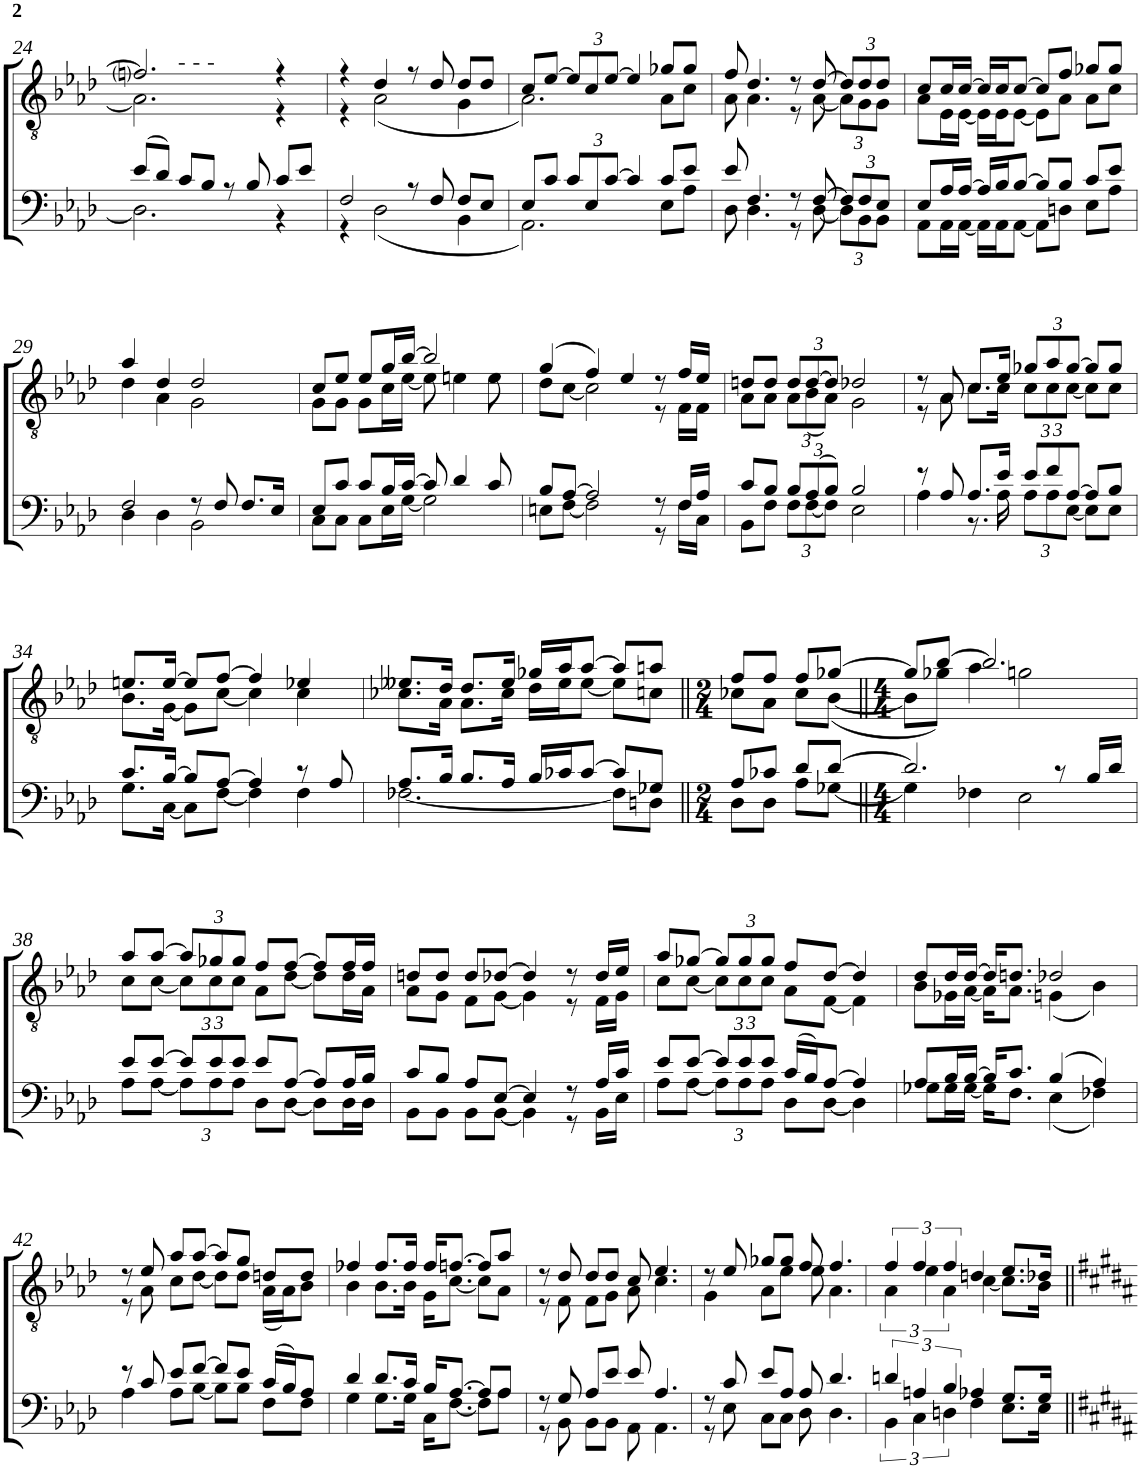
**kern	**kern
*part2	*part1
*staff2	*staff1
*I"Bari  Bass	*I"Tenor Lead
!!LO:PB:g=z
*clefF4	*clefGv2
*Trd8c14	*Trd8c14
*k[b-e-a-d-]	*k[b-e-a-d-]
*A-:	*A-:
*M4/4	*M4/4
=24	=24
*^	*^
(8e-/L	2.D-\]	2.fni/]	2.A-\]
8d-/J)	.	.	.
8c/L	.	.	.
8B-/J	.	.	.
8r	.	.	.
8B-/	.	.	.
8c/L	4r	4r	4r
8e-/J	.	.	.
=25	=25	=25	=25
2F/	4r	4r	4r
.	(2D-\	4d-/	(2A-\
8r	.	8r	.
8F/	.	8d-/	.
8F/L	4BB-\	8d-/L	4G\
8E-/J	.	8d-/J	.
=26	=26	=26	=26
8E-/L	2.AA-\)	8c/L	2.A-\)
8c/J	.	[8e-/J	.
*Xbrackettup	*	*Xbrackettup	*
12c/L	.	12e-/L]	.
12E-/	.	12c/	.
[12c/J	.	[12e-/J	.
4c/]	.	4e-/]	.
8c/L	8E-\L	8g-X/L	8A-\L
8e-/J	8A-\J	8g-/J	8c\J
=27	=27	=27	=27
8e-/	8D-\	8f/	8A-\
4.F/	4.D-\	4.d-/	4.A-\
8r	8r	8r	8r
[8F/	[8D-\	[8d-/	[8A-\
12F/L]	12D-\L]	12d-/L]	12A-\L]
12F/	12BB-\	12d-/	12G\
12E-/J	12BB-\J	12d-/J	12G\J
=28	=28	=28	=28
8E-/L	8AA-\L	8c/L	8A-\L
16A-/L	16AA-\L	16c/L	16E-\L
[16A-/JJ	[16AA-\JJ	[16c/JJ	[16E-\JJ
16A-/LL]	16AA-\LL]	16c/LL]	16E-\LL]
16B-/J	16AA-\J	16c/J	16E-\J
[8B-/J	[8AA-\J	[8c/J	[8E-\J
8B-/L]	8AA-\L]	8c/L]	8E-\L]
8B-/J	8Dn\J	8f/J	8A-\J
8c/L	8E-\L	8g-X/L	8A-\L
8e-/J	8A-\J	8g-/J	8c\J
!!LO:LB:g=z	!!
=29	=29	=29	=29
2F/	4D-\	4a-/	4d-\
.	4D-\	4d-/	4A-\
8r	2BB-\	2d-/	2G\
8F/	.	.	.
8.F/L	.	.	.
16E-/Jk	.	.	.
=30	=30	=30	=30
8E-/L	8C\L	8c/L	8G\L
8c/J	8C\J	8e-/J	8G\J
8c/L	8C\L	8e-/L	8G\L
16B-/L	16E-\L	16g/L	16c\L
[16c/JJ	[16G\JJ	[16b-/JJ	[16e-\JJ
8c/]	2G\]	2b-/]	8e-\]
4d-/	.	.	4en\
8c/	.	.	8e\
=31	=31	=31	=31
8B-/L	8En\L	(4g/	8d-\L
[8A-/J	[8F\J	.	[8c\J
2A-/]	2F\]	4f/)	2c\]
.	.	4e-/	.
8r	8r	8r	8r
16F/LL	16F\LL	16f/LL	16F\LL
16A-/JJ	16C\JJ	16e-/JJ	16F\JJ
=32	=32	=32	=32
8c/L	8BB-\L	8dn/L	8A-\L
8B-/J	8F\J	8d/J	8A-\J
12B-/L	12F\L	12d/L	12A-\L
(12A-/	[12F\	[12d/	(12B-\
12B-/J)	12F\J]	12d/J]	12A-\J)
2B-/	2E-\	2d-X/	2G\
=33	=33	=33	=33
8r	4A-\	8r	8r
8A-/	.	8A-/	8A-\
8.A-/L	8.r	8.c/L	8.c\L
16e-/Jk	16A-\	16e-/Jk	16c\Jk
12e-/L	12A-\L	12g-X/L	12c\L
12f/	12A-\	12a-/	12c\
[12A-/J	[12E-\J	[12g-/J	[12c\J
8A-/L]	8E-\L]	8g-/L]	8c\L]
8B-/J	8E-\J	8g-/J	8c\J
!!LO:LB:g=z	!!
=34	=34	=34	=34
8.c/L	8.G\L	8.en/L	8.B-\L
[16B-/Jk	[16C\Jk	[16e/Jk	[16G\Jk
8B-/L]	8C\L]	8e/L]	8G\L]
[8A-/J	[8F\J	[8f/J	[8c\J
4A-/]	4F\]	4f/]	4c\]
8r	4F\	4e-X/	4c\
8A-/	.	.	.
=35	=35	=35	=35
8.A-/L	[2.F-X\	8.e--X/L	8.c-X\L
16B-/Jk	.	16d-/Jk	16A-\Jk
8.B-/L	.	8.d-/L	8.A-\L
16A-/Jk	.	16e--/Jk	16c-\Jk
16B-/LL	.	16g-X/LL	16d-\LL
16c-X/J	.	16a-/J	16e--\J
[8c-/J	.	[8a-/J	[8e--\J
8c-/L]	8F-\L]	8a-/L]	8e--\L]
8G-X/J	8Dn\J	8an/J	8cn\J
=36||	=36||	=36||	=36||
*M2/4	*	*M2/4	*
8A-/L	8D-\L	8f/L	8c-X\L
8c-X/J	8D-\J	8f/J	8A-\J
8d-/L	8A-\L	8f/L	8c-\L
[8d-/J	[8G-X\J	[8g-X/J	([8B-\J
=37||	=37||	=37||	=37||
*M4/4	*	*M4/4	*
2.d-/]	4G-\]	8g-/L]	8B-\L]
.	.	[8b-/J	8g-X\J)
.	4F-X\	2.b-/]	4a-\
.	2E-\	.	2gn\
8r	.	.	.
16B-/LL	.	.	.
16d-/JJ	.	.	.
!!LO:LB:g=z	!!
=38	=38	=38	=38
8e-/L	8A-\L	8a-/L	8c\L
[8e-/J	[8A-\J	[8a-/J	[8c\J
12e-/L]	12A-\L]	12a-/L]	12c\L]
12e-/	12A-\	12g-X/	12c\
12e-/J	12A-\J	12g-/J	12c\J
8e-/L	8D-\L	8f/L	8A-\L
[8A-/J	[8D-\J	[8f/J	[8d-\J
8A-/L]	8D-\L]	8f/L]	8d-\L]
16A-/L	16D-\L	16f/L	16d-\L
16B-/JJ	16D-\JJ	16f/JJ	16A-\JJ
=39	=39	=39	=39
8c/L	8BB-\L	8dn/L	8A-\L
8B-/J	8BB-\J	8d/J	8G\J
8A-/L	8BB-\L	8d/L	8F\L
[8E-/J	[8BB-\J	[8d-X/J	[8G\J
4E-/]	4BB-\]	4d-/]	4G\]
8r	8r	8r	8r
16A-/LL	16BB-\LL	16d-/LL	16F\LL
16c/JJ	16E-\JJ	16e-/JJ	16G\JJ
=40	=40	=40	=40
8e-/L	8A-\L	8a-/L	8c\L
[8e-/J	[8A-\J	[8g-X/J	[8c\J
12e-/L]	12A-\L]	12g-/L]	12c\L]
12e-/	12A-\	12g-/	12c\
12e-/J	12A-\J	12g-/J	12c\J
(16c/LL	8D-\L	8f/L	8A-\L
16B-/J)	.	.	.
[8A-/J	[8D-\J	[8d-/J	[8F\J
4A-/]	4D-\]	4d-/]	4F\]
=41	=41	=41	=41
8A-/L	8G-X\L	8d-/L	8B-\L
16B-/L	16G-\L	16d-/L	16G-X\L
[16B-/JJ	[16G-\JJ	[16d-/JJ	[16A-\JJ
16B-/KL]	16G-\KL]	16d-/KL]	16A-\KL]
8.c/J	8.F\J	8.dn/J	8.A-\J
(4B-/	(4E-\	2d-X/	(4Gn\
4A-/)	4F-X\)	.	4B-\)
!!LO:LB:g=z	!!
=42	=42	=42	=42
8r	4A-\	8r	8r
8c/	.	8e-/	8A-\
8e-/L	8A-\L	8a-/L	8c\L
[8f/J	[8B-\J	[8a-/J	[8d-\J
8f/L]	8B-\L]	8a-/L]	8d-\L]
8e-/J	8B-\J	8g/J	8d-\J
(16c/LL	8F\L	8dn/L	(16A-\LL
16B-/J)	.	.	16A-\J)
8A-/J	8F\J	8d/J	8B-\J
=43	=43	=43	=43
4d-/	4G\	4f-X/	4B-\
8.d-/L	8.G\L	8.f-/L	8.B-\L
16c/Jk	16G\Jk	16f-/Jk	16B-\Jk
16B-/KL	16C\KL	16f-/KL	16G\KL
[8.A-/J	[8.F\J	[8.fn/J	[8.c\J
8A-/L]	8F\L]	8f/L]	8c\L]
8A-/J	8A-\J	8a-/J	8A-\J
=44	=44	=44	=44
8r	8r	8r	8r
8G/	8BB-\	8d-/	8F\
8A-/L	8BB-\L	8d-/L	8F\L
8e-/J	8BB-\J	8d-/J	8G\J
8e-/	8AA-\	8c/	8A-\
4.A-/	4.AA-\	4.e-/	4.c\
=45	=45	=45	=45
8r	8r	8r	4G\
8c/	8E-\	8e-/	.
8e-/L	8C\L	8g-X/L	8A-\L
8A-/J	8C\J	8g-/J	8e-\J
8A-/	8D-\	8f/	8e-\
4.d-/	4.D-\	4.f/	4.A-\
=46	=46	=46	=46
*brackettup	*	*brackettup	*
6dn/	6BB-\	6f/	6A-\
6An/	6C\	6f/	6e-\
6B-/	6Dn\	6f/	6A-\
4A-X/	4F\	4dn/	[4c\
8.G/L	8.E-\L	8.e-/L	8.c\L]
16G/Jk	16E-\Jk	16d-X/Jk	16B-\Jk
*v	*v	*	*
*	*v	*v
=||	=||
*-	*-
